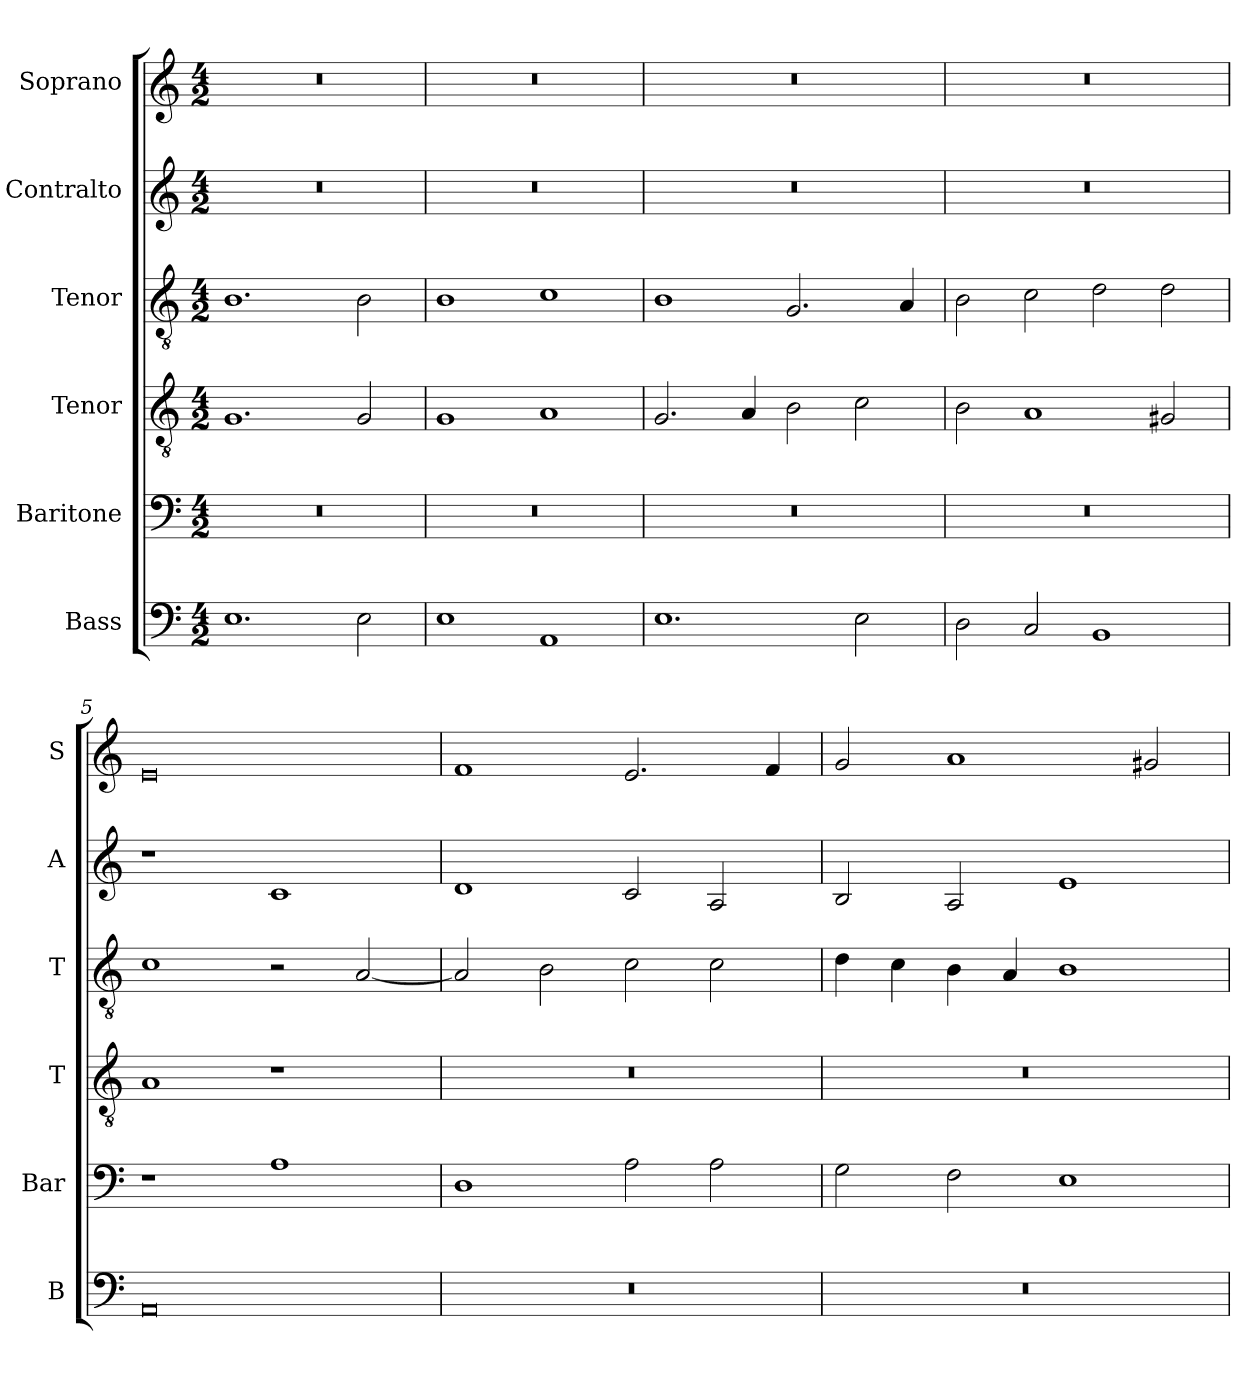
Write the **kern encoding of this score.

**kern	**kern	**kern	**kern	**kern	**kern
*part6	*part5	*part4	*part3	*part2	*part1
*staff6	*staff5	*staff4	*staff3	*staff2	*staff1
*I"Bass	*I"Baritone	*I"Tenor	*I"Tenor	*I"Contralto	*I"Soprano
*I'B	*I'Bar	*I'T	*I'T	*I'A	*I'S
*clefF4	*clefF4	*clefGv2	*clefGv2	*clefG2	*clefG2
*k[]	*k[]	*k[]	*k[]	*k[]	*k[]
*E:phr	*E:phr	*E:phr	*E:phr	*E:phr	*E:phr
*M4/2	*M4/2	*M4/2	*M4/2	*M4/2	*M4/2
=1	=1	=1	=1	=1	=1
1.E	0r	1.G	1.B	0r	0r
2E	.	2G	2B	.	.
=2	=2	=2	=2	=2	=2
1E	0r	1G	1B	0r	0r
1AA	.	1A	1c	.	.
=3	=3	=3	=3	=3	=3
1.E	0r	2.G	1B	0r	0r
.	.	4A	.	.	.
.	.	2B	2.G	.	.
2E	.	2c	.	.	.
.	.	.	4A	.	.
=4	=4	=4	=4	=4	=4
2D	0r	2B	2B	0r	0r
2C	.	1A	2c	.	.
1BB	.	.	2d	.	.
.	.	2G#X	2d	.	.
=5	=5	=5	=5	=5	=5
0AA	1r	1A	1c	1r	0e
.	1A	1r	2r	1c	.
.	.	.	[2A	.	.
=6	=6	=6	=6	=6	=6
0r	1D	0r	2A]	1d	1f
.	.	.	2B	.	.
.	2A	.	2c	2c	2.e
.	2A	.	2c	2A	.
.	.	.	.	.	4f
=7	=7	=7	=7	=7	=7
0r	2G	0r	4d	2B	2g
.	.	.	4c	.	.
.	2F	.	4B	2A	1a
.	.	.	4A	.	.
.	1E	.	1B	1e	.
.	.	.	.	.	2g#X
=	=	=	=	=	=
*-	*-	*-	*-	*-	*-
